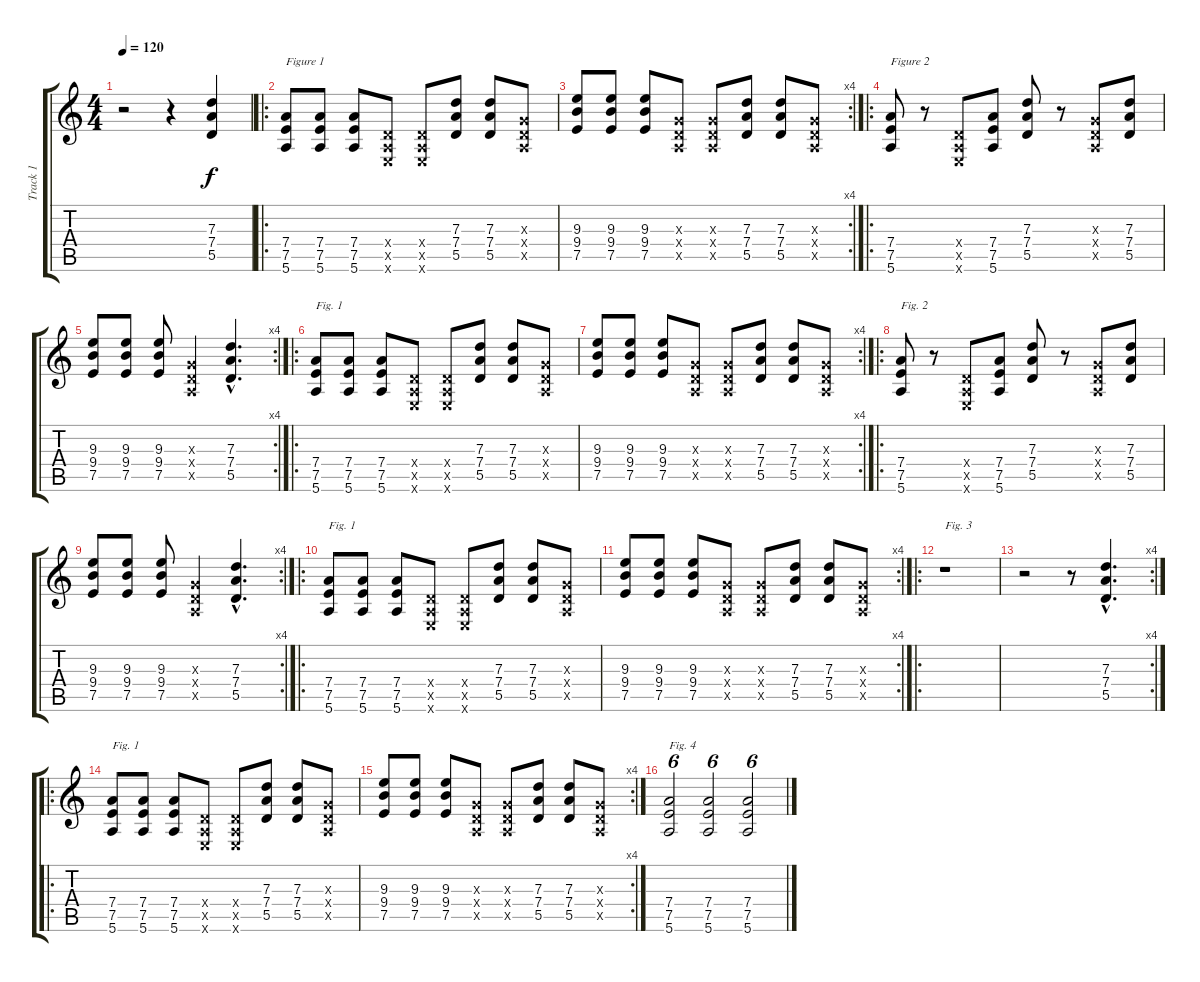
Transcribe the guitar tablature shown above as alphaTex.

\track ("Track 1" "Track 1") {instrument distortionguitar}
\staff {score tabs}
\tuning (E4 B3 G3 D3 A2 E2) {hide}
\ts (4 4)
\tempo 120
\clef g2
\ks c
r.2{dy f instrument distortionguitar} r.4 (7.3 7.4 5.5).4 |
\ro
(7.4 7.5 5.6).8{txt "Figure 1"} (7.4 7.5 5.6).8 (7.4 7.5 5.6).8 (0.4{x} 0.5{x} 0.6{x}).8 (0.4{x} 0.5{x} 0.6{x}).8 (7.3 7.4 5.5).8 (7.3 7.4 5.5).8 (0.3{x} 0.4{x} 0.5{x}).8 |
\rc 4
(9.3 9.4 7.5).8 (9.3 9.4 7.5).8 (9.3 9.4 7.5).8 (0.3{x} 0.4{x} 0.5{x}).8 (0.3{x} 0.4{x} 0.5{x}).8 (7.3 7.4 5.5).8 (7.3 7.4 5.5).8 (0.3{x} 0.4{x} 0.5{x}).8 |
\ro
(7.4 7.5 5.6).8{txt "Figure 2"} r.8 (0.4{x} 0.5{x} 0.6{x}).8 (7.4 7.5 5.6).8 (7.3 7.4 5.5).8 r.8 (0.3{x} 0.4{x} 0.5{x}).8 (7.3 7.4 5.5).8 |
\rc 4
(9.3 9.4 7.5).8 (9.3 9.4 7.5).8 (9.3 9.4 7.5).8 (0.3{x} 0.4{x} 0.5{x}).4 (7.3{hac} 7.4{hac} 5.5{hac}).4{d} |
\ro
(7.4 7.5 5.6).8{txt "Fig. 1"} (7.4 7.5 5.6).8 (7.4 7.5 5.6).8 (0.4{x} 0.5{x} 0.6{x}).8 (0.4{x} 0.5{x} 0.6{x}).8 (7.3 7.4 5.5).8 (7.3 7.4 5.5).8 (0.3{x} 0.4{x} 0.5{x}).8 |
\rc 4
(9.3 9.4 7.5).8 (9.3 9.4 7.5).8 (9.3 9.4 7.5).8 (0.3{x} 0.4{x} 0.5{x}).8 (0.3{x} 0.4{x} 0.5{x}).8 (7.3 7.4 5.5).8 (7.3 7.4 5.5).8 (0.3{x} 0.4{x} 0.5{x}).8 |
\ro
(7.4 7.5 5.6).8{txt "Fig. 2"} r.8 (0.4{x} 0.5{x} 0.6{x}).8 (7.4 7.5 5.6).8 (7.3 7.4 5.5).8 r.8 (0.3{x} 0.4{x} 0.5{x}).8 (7.3 7.4 5.5).8 |
\rc 4
(9.3 9.4 7.5).8 (9.3 9.4 7.5).8 (9.3 9.4 7.5).8 (0.3{x} 0.4{x} 0.5{x}).4 (7.3{hac} 7.4{hac} 5.5{hac}).4{d} |
\ro
(7.4 7.5 5.6).8{txt "Fig. 1"} (7.4 7.5 5.6).8 (7.4 7.5 5.6).8 (0.4{x} 0.5{x} 0.6{x}).8 (0.4{x} 0.5{x} 0.6{x}).8 (7.3 7.4 5.5).8 (7.3 7.4 5.5).8 (0.3{x} 0.4{x} 0.5{x}).8 |
\rc 4
(9.3 9.4 7.5).8 (9.3 9.4 7.5).8 (9.3 9.4 7.5).8 (0.3{x} 0.4{x} 0.5{x}).8 (0.3{x} 0.4{x} 0.5{x}).8 (7.3 7.4 5.5).8 (7.3 7.4 5.5).8 (0.3{x} 0.4{x} 0.5{x}).8 |
\ro
r.1{txt "Fig. 3"} |
\rc 4
r.2 r.8 (7.3{hac} 7.4{hac} 5.5{hac}).4{d} |
\ro
(7.4 7.5 5.6).8{txt "Fig. 1"} (7.4 7.5 5.6).8 (7.4 7.5 5.6).8 (0.4{x} 0.5{x} 0.6{x}).8 (0.4{x} 0.5{x} 0.6{x}).8 (7.3 7.4 5.5).8 (7.3 7.4 5.5).8 (0.3{x} 0.4{x} 0.5{x}).8 |
\rc 4
(9.3 9.4 7.5).8 (9.3 9.4 7.5).8 (9.3 9.4 7.5).8 (0.3{x} 0.4{x} 0.5{x}).8 (0.3{x} 0.4{x} 0.5{x}).8 (7.3 7.4 5.5).8 (7.3 7.4 5.5).8 (0.3{x} 0.4{x} 0.5{x}).8 |
(7.4 7.5 5.6).2{tu (6 4) txt "Fig. 4"} (7.4 7.5 5.6).2{tu (6 4)} (7.4 7.5 5.6).2{tu (6 4)}
